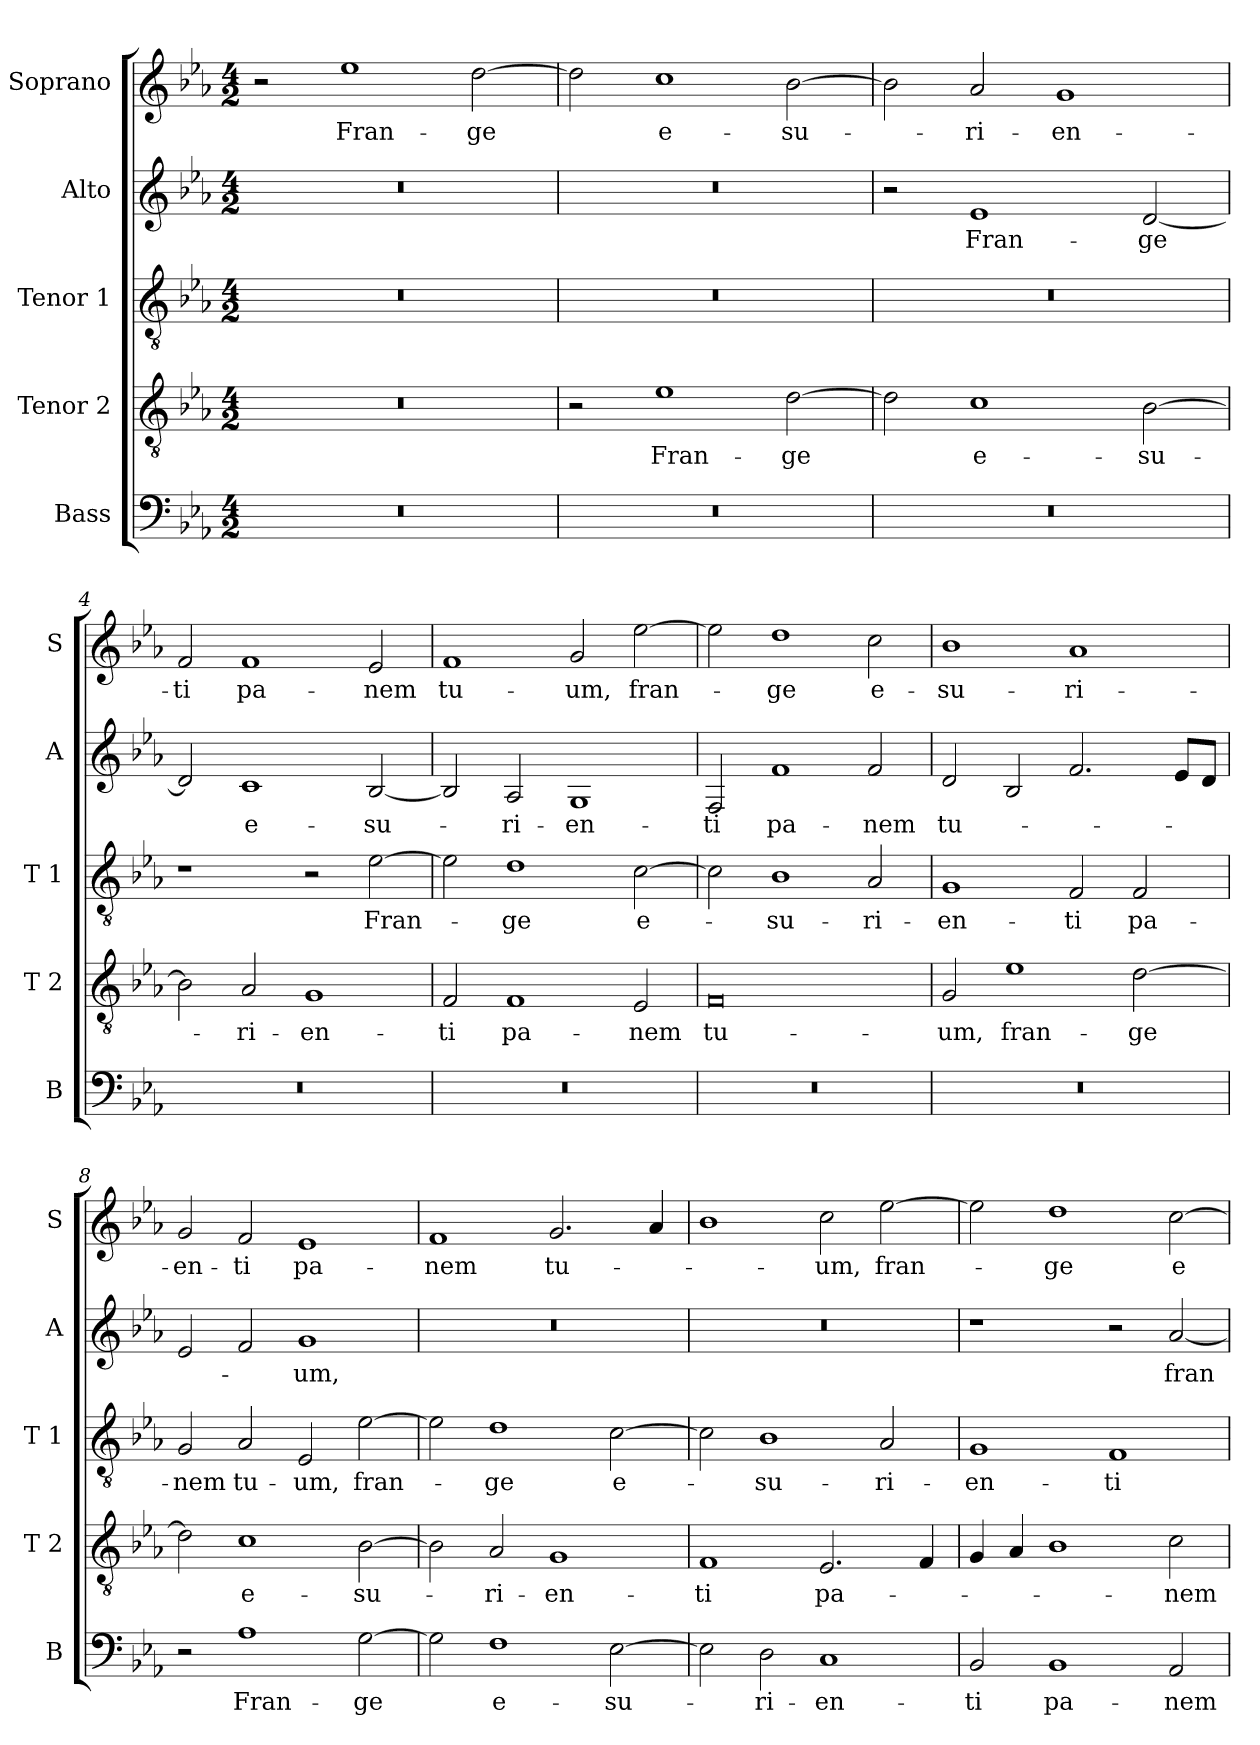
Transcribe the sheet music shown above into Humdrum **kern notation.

**kern	**text	**kern	**text	**kern	**text	**kern	**text	**kern	**text
*part5	*part5	*part4	*part4	*part3	*part3	*part2	*part2	*part1	*part1
*staff5	*staff5	*staff4	*staff4	*staff3	*staff3	*staff2	*staff2	*staff1	*staff1
*I"Bass	*	*I"Tenor 2	*	*I"Tenor 1	*	*I"Alto	*	*I"Soprano	*
*I'B	*	*I'T 2	*	*I'T 1	*	*I'A	*	*I'S	*
*clefF4	*	*clefGv2	*	*clefGv2	*	*clefG2	*	*clefG2	*
*k[b-e-a-]	*	*k[b-e-a-]	*	*k[b-e-a-]	*	*k[b-e-a-]	*	*k[b-e-a-]	*
*E-:	*	*E-:	*	*E-:	*	*E-:	*	*E-:	*
*M4/2	*	*M4/2	*	*M4/2	*	*M4/2	*	*M4/2	*
=1	=1	=1	=1	=1	=1	=1	=1	=1	=1
0r	.	0r	.	0r	.	0r	.	2r	.
!	!	!	!	!	!	!	!	!	!LO:LY:b
.	.	.	.	.	.	.	.	1ee-	Fran-
!	!	!	!	!	!	!	!	!	!LO:LY:b
.	.	.	.	.	.	.	.	[2dd\	-ge
=2	=2	=2	=2	=2	=2	=2	=2	=2	=2
0r	.	2r	.	0r	.	0r	.	2dd\]	.
!	!	!	!LO:LY:b	!	!	!	!	!	!LO:LY:b
.	.	1e-	Fran-	.	.	.	.	1cc	e-
!	!	!	!LO:LY:b	!	!	!	!	!	!LO:LY:b
.	.	[2d\	-ge	.	.	.	.	[2b-\	-su-
=3	=3	=3	=3	=3	=3	=3	=3	=3	=3
0r	.	2d\]	.	0r	.	2r	.	2b-\]	.
!	!	!	!LO:LY:b	!	!	!	!LO:LY:b	!	!LO:LY:b
.	.	1c	e-	.	.	1e-	Fran-	2a-/	-ri-
!	!	!	!	!	!	!	!	!	!LO:LY:b
.	.	.	.	.	.	.	.	1g	-en-
!	!	!	!LO:LY:b	!	!	!	!LO:LY:b	!	!
.	.	[2B-\	-su-	.	.	[2d/	-ge	.	.
=4	=4	=4	=4	=4	=4	=4	=4	=4	=4
!	!	!	!	!	!	!	!	!	!LO:LY:b
0r	.	2B-\]	.	1r	.	2d/]	.	2f/	-ti
!	!	!	!LO:LY:b	!	!	!	!LO:LY:b	!	!LO:LY:b
.	.	2A-/	-ri-	.	.	1c	e-	1f	pa-
!	!	!	!LO:LY:b	!	!	!	!	!	!
.	.	1G	-en-	2r	.	.	.	.	.
!	!	!	!	!	!LO:LY:b	!	!LO:LY:b	!	!LO:LY:b
.	.	.	.	[2e-\	Fran-	[2B-/	-su-	2e-/	-nem
=5	=5	=5	=5	=5	=5	=5	=5	=5	=5
!	!	!	!LO:LY:b	!	!	!	!	!	!LO:LY:b
0r	.	2F/	-ti	2e-\]	.	2B-/]	.	1f	tu-
!	!	!	!LO:LY:b	!	!LO:LY:b	!	!LO:LY:b	!	!
.	.	1F	pa-	1d	-ge	2A-/	-ri-	.	.
!	!	!	!	!	!	!	!LO:LY:b	!	!LO:LY:b
.	.	.	.	.	.	1G	-en-	2g/	-um,
!	!	!	!LO:LY:b	!	!LO:LY:b	!	!	!	!LO:LY:b
.	.	2E-/	-nem	[2c\	e-	.	.	[2ee-\	fran-
=6	=6	=6	=6	=6	=6	=6	=6	=6	=6
!	!	!	!LO:LY:b	!	!	!	!LO:LY:b	!	!
0r	.	0F	tu-	2c\]	.	2F/	-ti	2ee-\]	.
!	!	!	!	!	!LO:LY:b	!	!LO:LY:b	!	!LO:LY:b
.	.	.	.	1B-	-su-	1f	pa-	1dd	-ge
!	!	!	!	!	!LO:LY:b	!	!LO:LY:b	!	!LO:LY:b
.	.	.	.	2A-/	-ri-	2f/	-nem	2cc\	e-
!!LO:LB:g=z
=7	=7	=7	=7	=7	=7	=7	=7	=7	=7
!	!	!	!LO:LY:b	!	!LO:LY:b	!	!LO:LY:b	!	!LO:LY:b
0r	.	2G/	-um,	1G	-en-	2d/	tu-	1b-	-su-
!	!	!	!LO:LY:b	!	!	!	!	!	!
.	.	1e-	fran-	.	.	2B-/	.	.	.
!	!	!	!	!	!LO:LY:b	!	!	!	!LO:LY:b
.	.	.	.	2F/	-ti	2.f/	.	1a-	-ri-
!	!	!	!LO:LY:b	!	!LO:LY:b	!	!	!	!
.	.	[2d\	-ge	2F/	pa-	.	.	.	.
.	.	.	.	.	.	8e-/L	.	.	.
.	.	.	.	.	.	8d/J	.	.	.
=8	=8	=8	=8	=8	=8	=8	=8	=8	=8
!	!	!	!	!	!LO:LY:b	!	!	!	!LO:LY:b
2r	.	2d\]	.	2G/	-nem	2e-/	.	2g/	-en-
!	!LO:LY:b	!	!LO:LY:b	!	!LO:LY:b	!	!	!	!LO:LY:b
1A-	Fran-	1c	e-	2A-/	tu-	2f/	.	2f/	-ti
!	!	!	!	!	!LO:LY:b	!	!LO:LY:b	!	!LO:LY:b
.	.	.	.	2E-/	-um,	1g	-um,	1e-	pa-
!	!LO:LY:b	!	!LO:LY:b	!	!LO:LY:b	!	!	!	!
[2G\	-ge	[2B-\	-su-	[2e-\	fran-	.	.	.	.
=9	=9	=9	=9	=9	=9	=9	=9	=9	=9
!	!	!	!	!	!	!	!	!	!LO:LY:b
2G\]	.	2B-\]	.	2e-\]	.	0r	.	1f	-nem
!	!LO:LY:b	!	!LO:LY:b	!	!LO:LY:b	!	!	!	!
1F	e-	2A-/	-ri-	1d	-ge	.	.	.	.
!	!	!	!LO:LY:b	!	!	!	!	!	!LO:LY:b
.	.	1G	-en-	.	.	.	.	2.g/	tu-
!	!LO:LY:b	!	!	!	!LO:LY:b	!	!	!	!
[2E-\	-su-	.	.	[2c\	e-	.	.	.	.
.	.	.	.	.	.	.	.	4a-/	.
=10	=10	=10	=10	=10	=10	=10	=10	=10	=10
!	!	!	!LO:LY:b	!	!	!	!	!	!
2E-\]	.	1F	-ti	2c\]	.	0r	.	1b-	.
!	!LO:LY:b	!	!	!	!LO:LY:b	!	!	!	!
2D\	-ri-	.	.	1B-	-su-	.	.	.	.
!	!LO:LY:b	!	!LO:LY:b	!	!	!	!	!	!LO:LY:b
1C	-en-	2.E-/	pa-	.	.	.	.	2cc\	-um,
!	!	!	!	!	!LO:LY:b	!	!	!	!LO:LY:b
.	.	.	.	2A-/	-ri-	.	.	[2ee-\	fran-
.	.	4F/	.	.	.	.	.	.	.
=11	=11	=11	=11	=11	=11	=11	=11	=11	=11
!	!LO:LY:b	!	!	!	!LO:LY:b	!	!	!	!
2BB-/	-ti	4G/	.	1G	-en-	1r	.	2ee-\]	.
.	.	4A-/	.	.	.	.	.	.	.
!	!LO:LY:b	!	!	!	!	!	!	!	!LO:LY:b
1BB-	pa-	1B-	.	.	.	.	.	1dd	-ge
!	!	!	!	!	!LO:LY:b	!	!	!	!
.	.	.	.	1F	-ti	2r	.	.	.
!	!LO:LY:b	!	!LO:LY:b	!	!	!	!LO:LY:b	!	!LO:LY:b
2AA-/	-nem	2c\	-nem	.	.	[2a-/	fran-	[2cc\	e-
=	=	=	=	=	=	=	=	=	=
*-	*-	*-	*-	*-	*-	*-	*-	*-	*-
